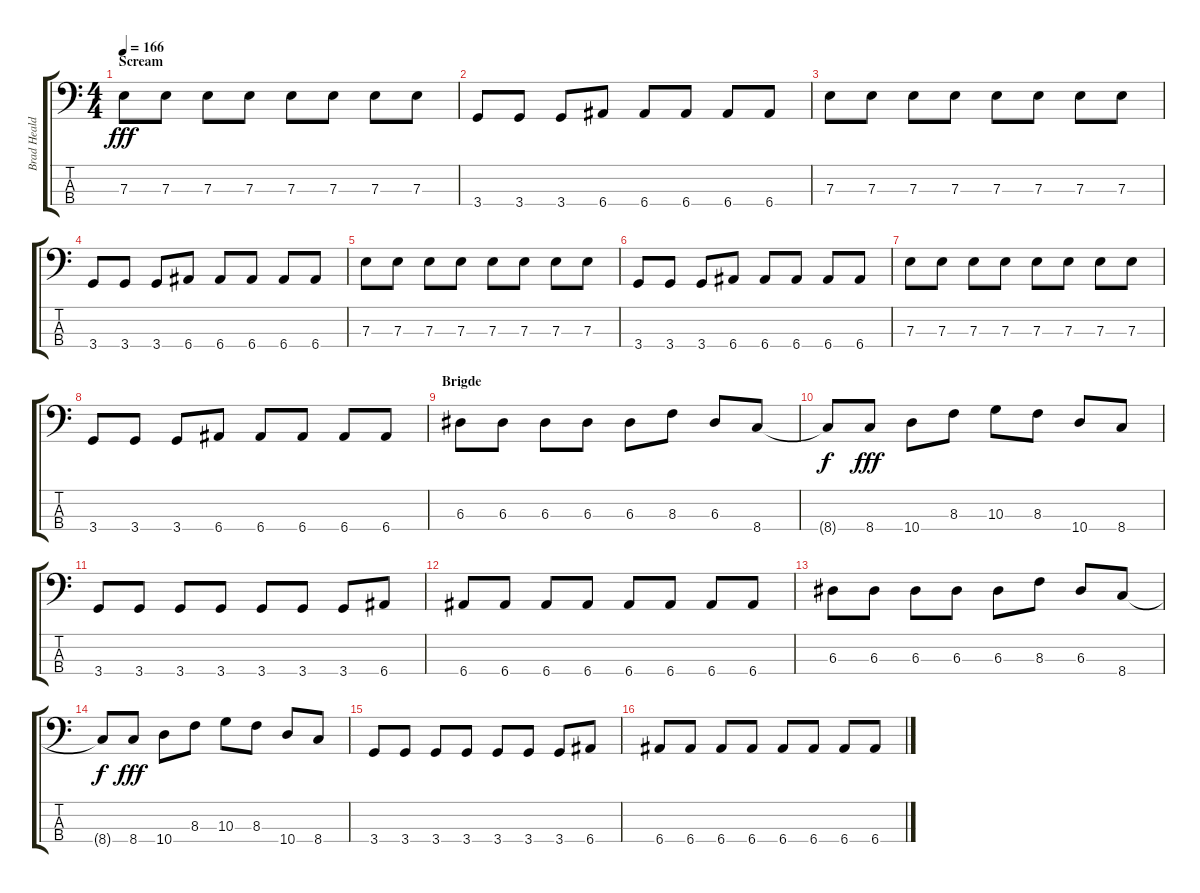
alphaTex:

\track ("Brad Heald" "Brad Heald") {instrument electricbasspick}
\staff {score tabs}
\tuning (G2 D2 A1 E1) {hide}
\ts (4 4)
\section ("" "Scream ")
\tempo 166
\clef f4
\ks c
7.3.8{dy fff} 7.3.8 7.3.8 7.3.8 7.3.8 7.3.8 7.3.8 7.3.8 |
3.4.8 3.4.8 3.4.8 6.4.8 6.4.8 6.4.8 6.4.8 6.4.8 |
7.3.8 7.3.8 7.3.8 7.3.8 7.3.8 7.3.8 7.3.8 7.3.8 |
3.4.8 3.4.8 3.4.8 6.4.8 6.4.8 6.4.8 6.4.8 6.4.8 |
7.3.8 7.3.8 7.3.8 7.3.8 7.3.8 7.3.8 7.3.8 7.3.8 |
3.4.8 3.4.8 3.4.8 6.4.8 6.4.8 6.4.8 6.4.8 6.4.8 |
7.3.8 7.3.8 7.3.8 7.3.8 7.3.8 7.3.8 7.3.8 7.3.8 |
3.4.8 3.4.8 3.4.8 6.4.8 6.4.8 6.4.8 6.4.8 6.4.8 |
\section ("" "Brigde")
6.3.8 6.3.8 6.3.8 6.3.8 6.3.8 8.3.8 6.3.8 8.4.8 |
8.4{t}.8{dy f} 8.4.8{dy fff} 10.4.8 8.3.8 10.3.8 8.3.8 10.4.8 8.4.8 |
3.4.8 3.4.8 3.4.8 3.4.8 3.4.8 3.4.8 3.4.8 6.4.8 |
6.4.8 6.4.8 6.4.8 6.4.8 6.4.8 6.4.8 6.4.8 6.4.8 |
6.3.8 6.3.8 6.3.8 6.3.8 6.3.8 8.3.8 6.3.8 8.4.8 |
8.4{t}.8{dy f} 8.4.8{dy fff} 10.4.8 8.3.8 10.3.8 8.3.8 10.4.8 8.4.8 |
3.4.8 3.4.8 3.4.8 3.4.8 3.4.8 3.4.8 3.4.8 6.4.8 |
6.4.8 6.4.8 6.4.8 6.4.8 6.4.8 6.4.8 6.4.8 6.4.8
